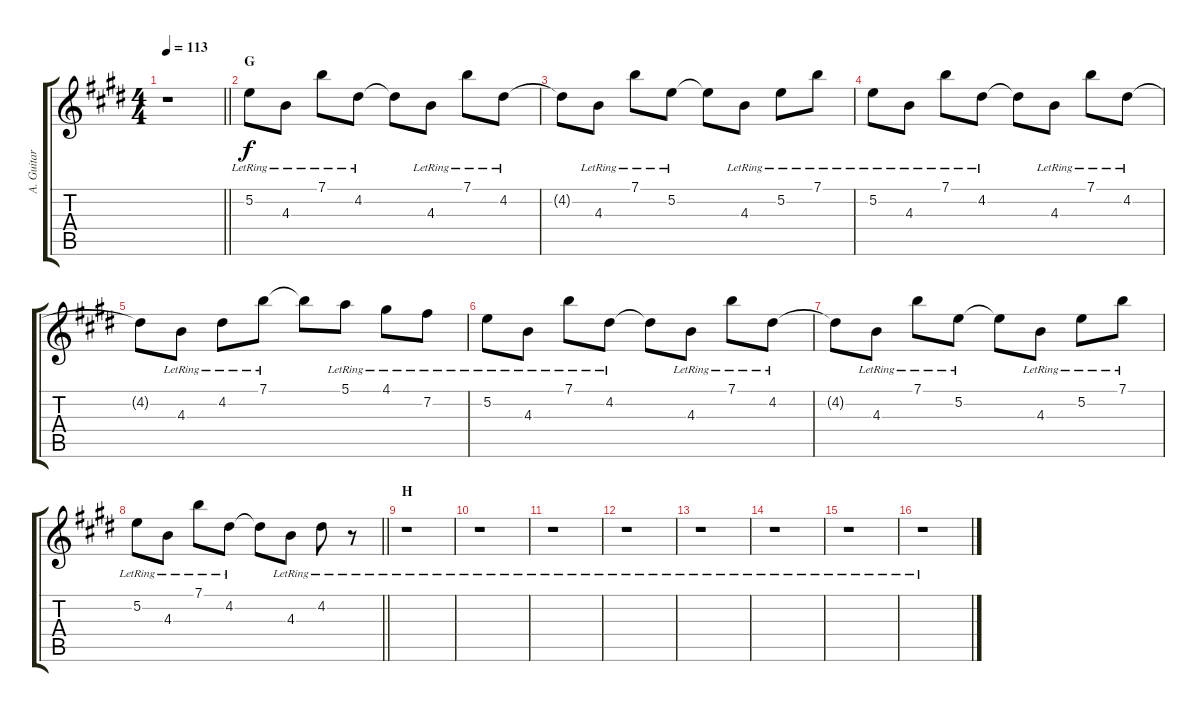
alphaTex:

\track ("A. Guitar III" "A. Guitar ") {instrument acousticguitarsteel}
\staff {score tabs}
\tuning (E4 B3 G3 D3 A2 E2) {hide}
\ts (4 4)
\tempo 113
\clef g2
\barLineRight lightlight
\ks e
r.1{dy f} |
\section ("" "G")
5.2{lr}.8 4.3{lr}.8 7.1{lr}.8 4.2{lr}.8 4.2{t}.8 4.3{lr}.8 7.1{lr}.8 4.2{lr}.8 |
4.2{t}.8 4.3{lr}.8 7.1{lr}.8 5.2{lr}.8 5.2{t}.8 4.3{lr}.8 5.2{lr}.8 7.1{lr}.8 |
5.2{lr}.8 4.3{lr}.8 7.1{lr}.8 4.2{lr}.8 4.2{t}.8 4.3{lr}.8 7.1{lr}.8 4.2{lr}.8 |
4.2{t}.8 4.3{lr}.8 4.2{lr}.8 7.1{lr}.8 7.1{t}.8 5.1{lr}.8 4.1{lr}.8 7.2{lr}.8 |
5.2{lr}.8 4.3{lr}.8 7.1{lr}.8 4.2{lr}.8 4.2{t}.8 4.3{lr}.8 7.1{lr}.8 4.2{lr}.8 |
4.2{t}.8 4.3{lr}.8 7.1{lr}.8 5.2{lr}.8 5.2{t}.8 4.3{lr}.8 5.2{lr}.8 7.1{lr}.8 |
\barLineRight lightlight
5.2{lr}.8 4.3{lr}.8 7.1{lr}.8 4.2{lr}.8 4.2{t}.8 4.3{lr}.8 4.2{lr}.8 r.8 |
\section ("" "H")
r.1 |
r.1 |
r.1 |
r.1 |
r.1 |
r.1 |
r.1 |
r.1
